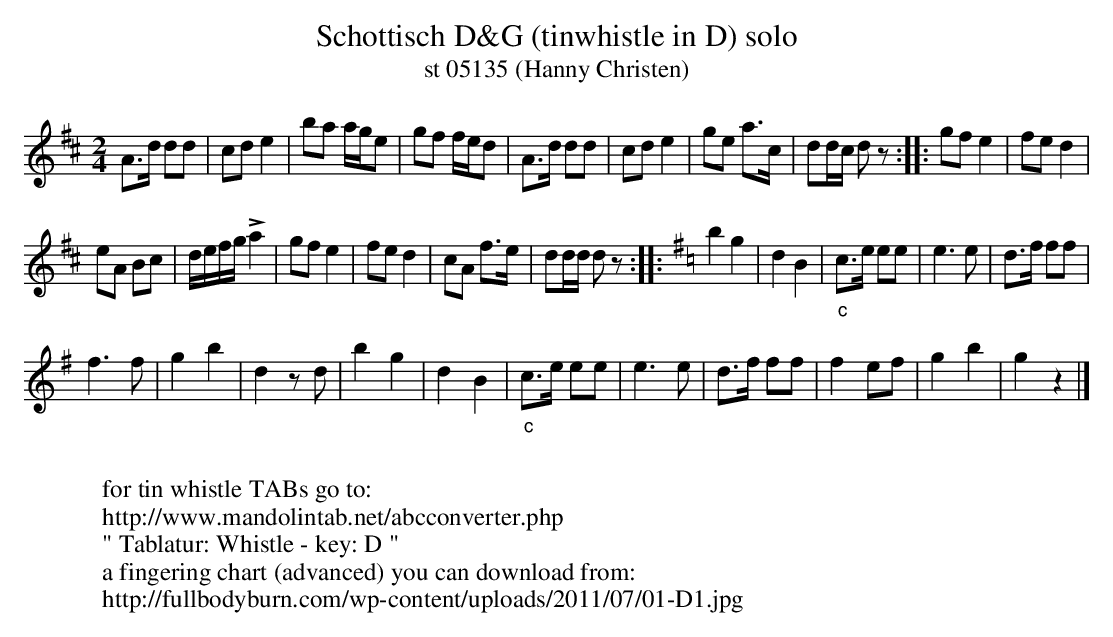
X:1
T:Schottisch D&G (tinwhistle in D) solo
T: st 05135 (Hanny Christen)
M:2/4
L:1/8
K:D transpose=12
A>d dd | cde2 | ba a/2g/2e | gf f/2e/2d | A>d dd | cde2 | ge a>c | dd/2c/2 dz ::gfe2 | fed2 |
eA Bc | d/2e/2f/2g/2 !>!a2 | gfe2 | fed2 | cA f>e | dd/2d/2 dz :: [K:G] b2g2 | d2B2 | "_c"c>e ee | e3e | d>f ff |
f3f | g2b2 | d2zd | b2g2 | d2B2 | "_c"c>e ee | e3e | d>f ff | f2 ef | g2b2 | g2z2 |]
W:
W:for tin whistle TABs go to:
W:http://www.mandolintab.net/abcconverter.php
W:" Tablatur: Whistle - key: D "
W:a fingering chart (advanced) you can download from:
W:http://fullbodyburn.com/wp-content/uploads/2011/07/01-D1.jpg
